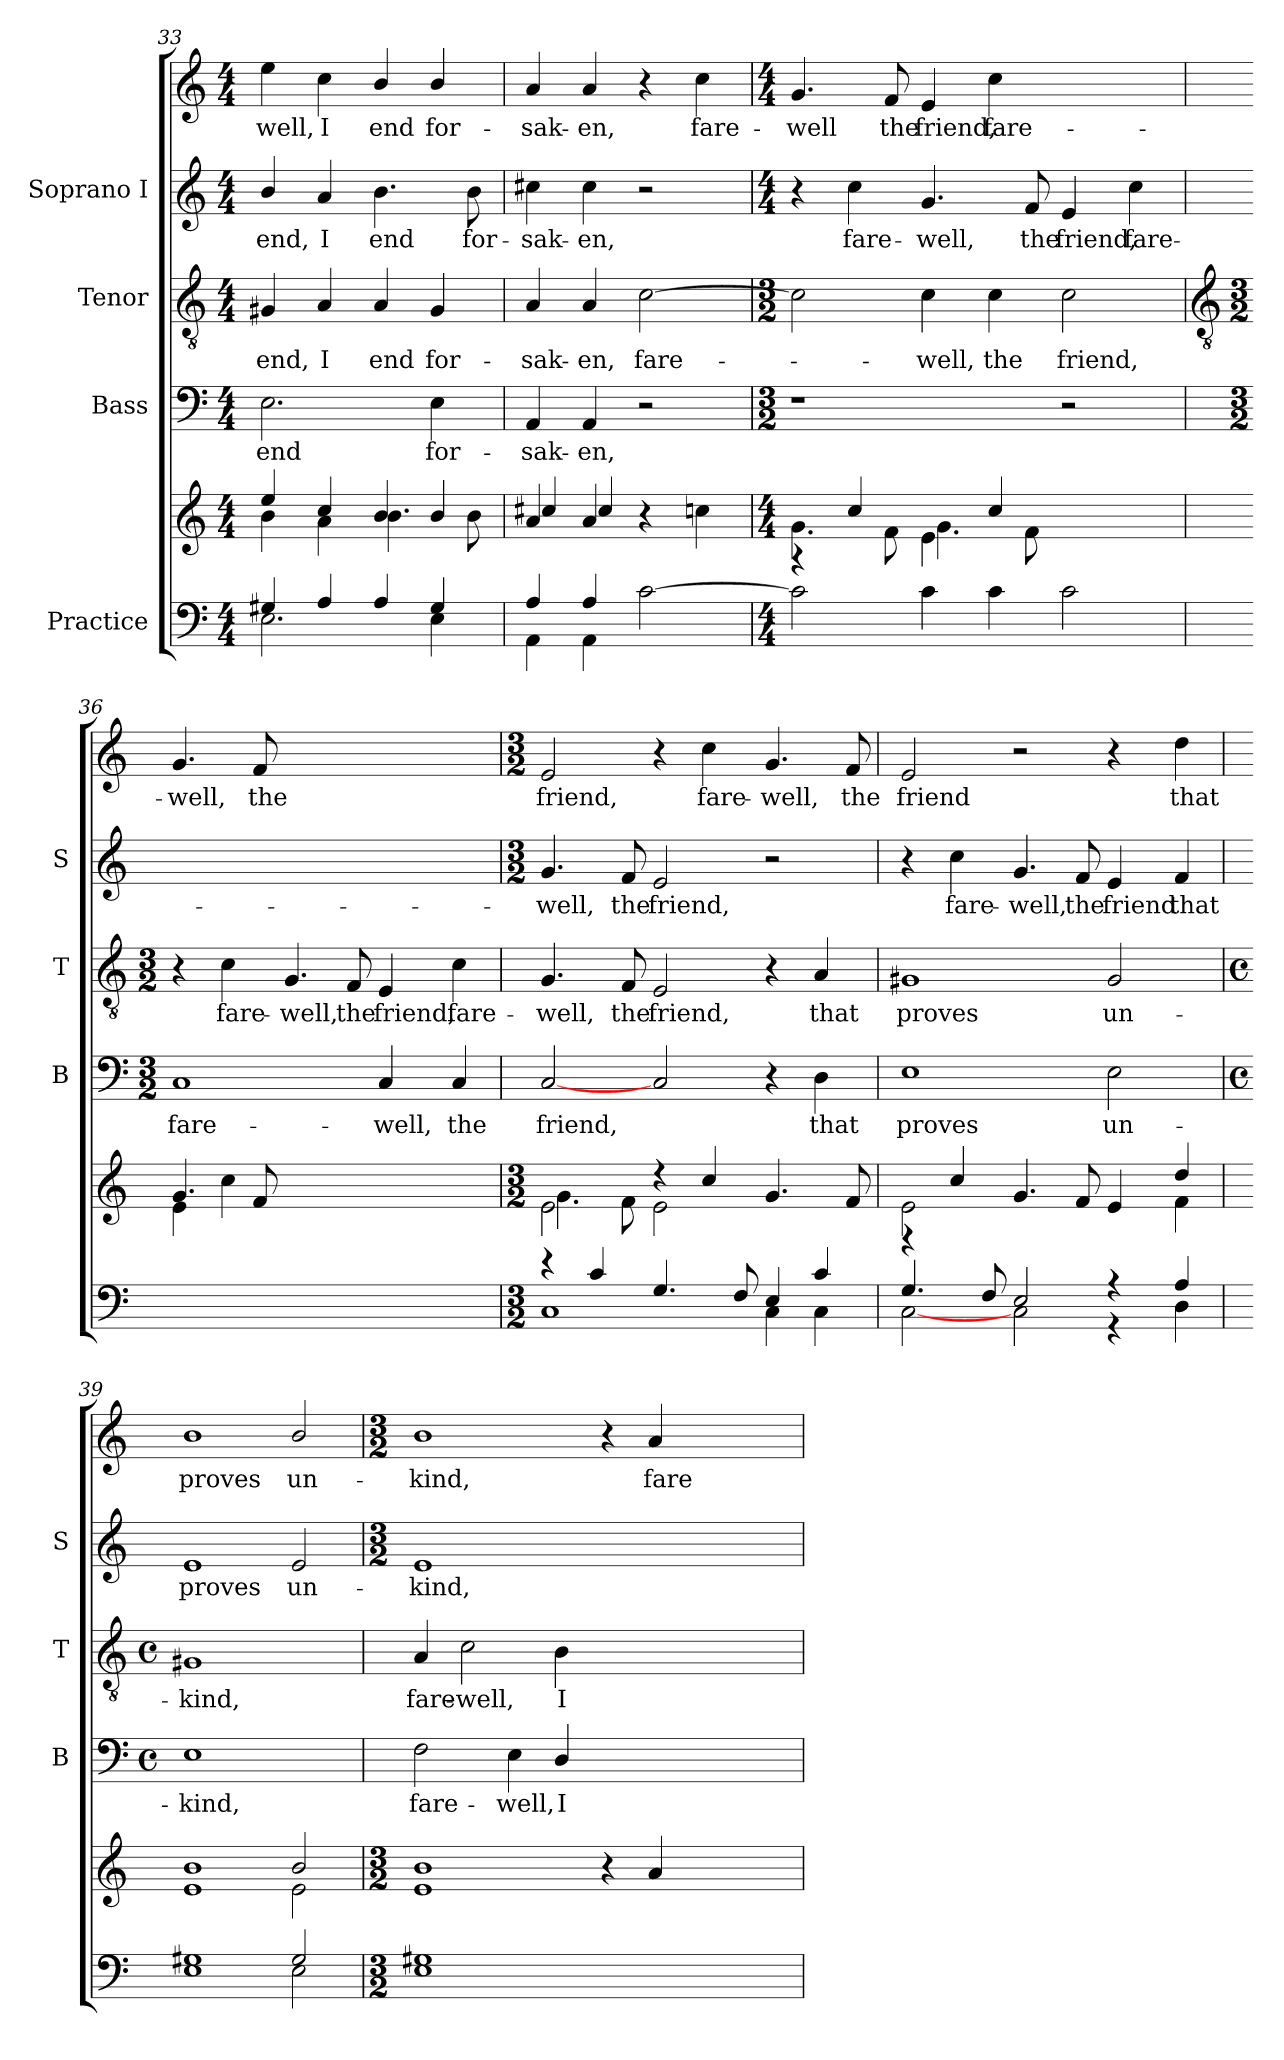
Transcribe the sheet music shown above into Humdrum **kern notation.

**kern	**kern	**kern	**text	**kern	**text	**kern	**text	**kern	**text
*part4	*part4	*part3	*part3	*part2	*part2	*part1	*part1	*part1	*part1
*staff6	*staff5	*staff4	*staff4	*staff3	*staff3	*staff2	*staff2	*staff1	*staff1
*I"Practice	*	*I"Bass	*	*I"Tenor	*	*I"Soprano I	*	*	*
*	*	*I'B	*	*I'T	*	*I'S	*	*	*
*clefF4	*clefG2	*clefF4	*	*clefGv2	*	*clefG2	*	*clefG2	*
*k[]	*k[]	*k[]	*	*k[]	*	*k[]	*	*k[]	*
*C:	*C:	*C:	*	*C:	*	*C:	*	*C:	*
*M4/4	*M4/4	*M4/4	*	*M4/4	*	*M4/4	*	*M4/4	*
=33	=33	=33	=33	=33	=33	=33	=33	=33	=33
*^	*^	*	*	*	*	*	*	*	*
!	!	!	!	!	!LO:LY:b	!	!LO:LY:b	!	!LO:LY:b	!	!LO:LY:b
4G#X/	2.E	4ee	4b\	2.E	end	4G#X	end,	4b/	-end,	4ee	well,
!	!	!	!	!	!	!	!LO:LY:b	!	!LO:LY:b	!	!LO:LY:b
4A/	.	4cc	4a\	.	.	4A	I	4a	I	4cc	I
!	!	!	!	!	!	!	!LO:LY:b	!	!LO:LY:b	!	!LO:LY:b
4A/	.	4b/	4.b	.	.	4A	end	4.b	end	4b/	end
!	!	!	!	!	!LO:LY:b	!	!LO:LY:b	!	!	!	!LO:LY:b
4G#	4E	4b/	.	4E	for-	4G#	for-	.	.	4b/	for-
!	!	!	!	!	!	!	!	!	!LO:LY:b	!	!
.	.	.	8b	.	.	.	.	8b	for-	.	.
=34	=34	=34	=34	=34	=34	=34	=34	=34	=34	=34	=34
!	!	!	!	!	!LO:LY:b	!	!LO:LY:b	!	!LO:LY:b	!	!LO:LY:b
4A	4AA\	4a	4cc#X/	4AA	-sak-	4A	-sak-	4cc#X	-sak-	4a	-sak-
!	!	!	!	!	!LO:LY:b	!	!LO:LY:b	!	!LO:LY:b	!	!LO:LY:b
4A	4AA\	4a	4cc#/	4AA	-en,	4A	-en,	4cc#	-en,	4a	-en,
!	!	!	!	!	!	!	!LO:LY:b	!	!	!	!
[2c	2ryy	4r	2ryy	2r	.	[2c	fare-	2r	.	4r	.
!	!	!	!	!	!	!	!	!	!	!	!LO:LY:b
.	.	4cc	.	.	.	.	.	.	.	4cc	fare-
=35	=35	=35	=35	=35	=35	=35	=35	=35	=35	=35	=35
*M4/4	*	*M4/4	*	*M3/2	*	*M3/2	*	*M4/4	*	*M4/4	*
!	!	!	!	!	!	!	!	!	!	!	!LO:LY:b
2c]	1ryy	4.g\	4r	1r	.	2c]	.	4r	.	4.g	well
!	!	!	!	!	!	!	!	!	!LO:LY:b	!	!
.	.	.	4cc/	.	.	.	.	4cc	-fare-	.	.
!	!	!	!	!	!	!	!	!	!	!	!LO:LY:b
.	.	8f\	.	.	.	.	.	.	.	8f	the
!	!	!	!	!	!	!	!LO:LY:b	!	!LO:LY:b	!	!LO:LY:b
4c	.	4e\	4.g	.	.	4c	well,	4.g	-well,	4e	friend,
!	!	!	!	!	!	!	!LO:LY:b	!	!	!	!LO:LY:b
4c	.	4cc	.	.	.	4c	the	.	.	4cc	fare-
!	!	!	!	!	!	!	!	!	!LO:LY:b	!	!
.	.	.	8f	.	.	.	.	8f	the	.	.
!	!	!	!	!	!	!	!LO:LY:b	!	!LO:LY:b	!	!
2c	2ryy	2ryy	2ryy	2r	.	2c	friend,	4e	friend,	2ryy	.
!	!	!	!	!	!	!	!	!	!LO:LY:b	!	!
.	.	.	.	.	.	.	.	4cc	fare-	.	.
*v	*v	*	*	*	*	*	*	*	*	*	*
!!LO:LB:g=z
=36	=36	=36	=36	=36	=36	=36	=36	=36	=36	=36
*	*	*	*	*	*clefGv2	*	*	*	*	*
*	*	*	*M3/2	*	*M3/2	*	*	*	*	*
!	!	!	!	!LO:LY:b	!	!	!	!	!	!LO:LY:b
1.ryy	4.g	4e\	1C	fare-	4r	.	1.ryy	.	4.g	-well,
!	!	!	!	!	!	!LO:LY:b	!	!	!	!
.	.	4cc	.	.	4c	fare-	.	.	.	.
!	!	!	!	!	!	!	!	!	!	!LO:LY:b
.	8f	.	.	.	.	.	.	.	8f	the
!	!	!	!	!	!	!LO:LY:b	!	!	!	!
.	1ryy	1ryy	.	.	4.G	-well,	.	.	1ryy	.
!	!	!	!	!	!	!LO:LY:b	!	!	!	!
.	.	.	.	.	8F	the	.	.	.	.
!	!	!	!	!LO:LY:b	!	!LO:LY:b	!	!	!	!
.	.	.	4C	-well,	4E	friend,	.	.	.	.
!	!	!	!	!LO:LY:b	!	!LO:LY:b	!	!	!	!
.	.	.	4C	the	4c	fare-	.	.	.	.
!!LO:LB:g=z
=37	=37	=37	=37	=37	=37	=37	=37	=37	=37	=37
*M3/2	*M3/2	*	*	*	*	*	*M3/2	*	*M3/2	*
*^	*	*	*	*	*	*	*	*	*	*
!	!	!	!	!	!LO:LY:b	!	!LO:LY:b	!	!LO:LY:b	!	!LO:LY:b
4r	1C	2e\	4.g	[2C	friend,	4.G	-well,	4.g	well,	2e	friend,
4c/	.	.	.	.	.	.	.	.	.	.	.
!	!	!	!	!	!	!	!LO:LY:b	!	!LO:LY:b	!	!
.	.	.	8f	.	.	8F	the	8f	the	.	.
!	!	!	!	!	!	!	!LO:LY:b	!	!LO:LY:b	!	!
4.G/	.	4r	2e\	2C	.	2E	friend,	2e	friend,	4r	.
!	!	!	!	!	!	!	!	!	!	!	!LO:LY:b
.	.	4cc	.	.	.	.	.	.	.	4cc	fare-
8F/	.	.	.	.	.	.	.	.	.	.	.
!	!	!	!	!	!	!	!	!	!	!	!LO:LY:b
4E/	4C	4.g	2ryy	4r	.	4r	.	2r	.	4.g	-well,
!	!	!	!	!	!LO:LY:b	!	!LO:LY:b	!	!	!	!
4c	4C\	.	.	4D	that	4A	that	.	.	.	.
!	!	!	!	!	!	!	!	!	!	!	!LO:LY:b
.	.	8f	.	.	.	.	.	.	.	8f	the
=38	=38	=38	=38	=38	=38	=38	=38	=38	=38	=38	=38
!	!	!	!	!	!LO:LY:b	!	!LO:LY:b	!	!	!	!LO:LY:b
4.G/	[2C	2e\	4r	1E	proves	1G#X	proves	4r	.	2e	friend
!	!	!	!	!	!	!	!	!	!LO:LY:b	!	!
.	.	.	4cc/	.	.	.	.	4cc	fare-	.	.
8F/	.	.	.	.	.	.	.	.	.	.	.
!	!	!	!	!	!	!	!	!	!LO:LY:b	!	!
2E/	2C	2ryy	4.g	.	.	.	.	4.g	-well,	2r	.
!	!	!	!	!	!	!	!	!	!LO:LY:b	!	!
.	.	.	8f	.	.	.	.	8f	the	.	.
!	!	!	!	!	!LO:LY:b	!	!LO:LY:b	!	!LO:LY:b	!	!
4r	4r	4ryy	4e	2E	un-	2G#	un-	4e	friend	4r	.
!	!	!	!	!	!	!	!	!	!LO:LY:b	!	!LO:LY:b
4A	4D	4dd/	4f	.	.	.	.	4f	that	4dd	that
=39	=39	=39	=39	=39	=39	=39	=39	=39	=39	=39	=39
*	*	*	*	*M4/4	*	*M4/4	*	*	*	*	*
*	*	*	*	*met(c)	*	*met(c)	*	*	*	*	*
!	!	!	!	!	!LO:LY:b	!	!LO:LY:b	!	!LO:LY:b	!	!LO:LY:b
1G#X	1E	1b	1e	1E	-kind,	1G#X	-kind,	1e	-proves	1b	proves
!	!	!	!	!	!	!	!	!	!LO:LY:b	!	!LO:LY:b
2G#	2E	2b/	2e	2ryy	.	2ryy	.	2e	un-	2b/	un-
=40	=40	=40	=40	=40	=40	=40	=40	=40	=40	=40	=40
*M3/2	*	*M3/2	*	*	*	*	*	*M3/2	*	*M3/2	*
!	!	!	!	!	!LO:LY:b	!	!LO:LY:b	!	!LO:LY:b	!	!LO:LY:b
1G#X	1E	1b	1e	2F	fare-	4A	fare-	1e	-kind,	1b	-kind,
!	!	!	!	!	!	!	!LO:LY:b	!	!	!	!
.	.	.	.	.	.	2c	-well,	.	.	.	.
!	!	!	!	!	!LO:LY:b	!	!	!	!	!	!
.	.	.	.	4E	-well,	.	.	.	.	.	.
!	!	!	!	!	!LO:LY:b	!	!LO:LY:b	!	!	!	!
.	.	.	.	4D/	I	4B	I	.	.	.	.
!	!	!	!LO:N:vis=1	!	!	!	!	!	!	!	!
1.ryy	1.ryy	4r	1.ryy	1.ryy	.	1.ryy	.	1.ryy	.	4r	.
!	!	!	!	!	!	!	!	!	!	!	!LO:LY:b
.	.	4a	.	.	.	.	.	.	.	4a	fare-
.	.	1ryy	.	.	.	.	.	.	.	1ryy	.
*v	*v	*	*	*	*	*	*	*	*	*	*
*	*v	*v	*	*	*	*	*	*	*	*
=	=	=	=	=	=	=	=	=	=
*-	*-	*-	*-	*-	*-	*-	*-	*-	*-
